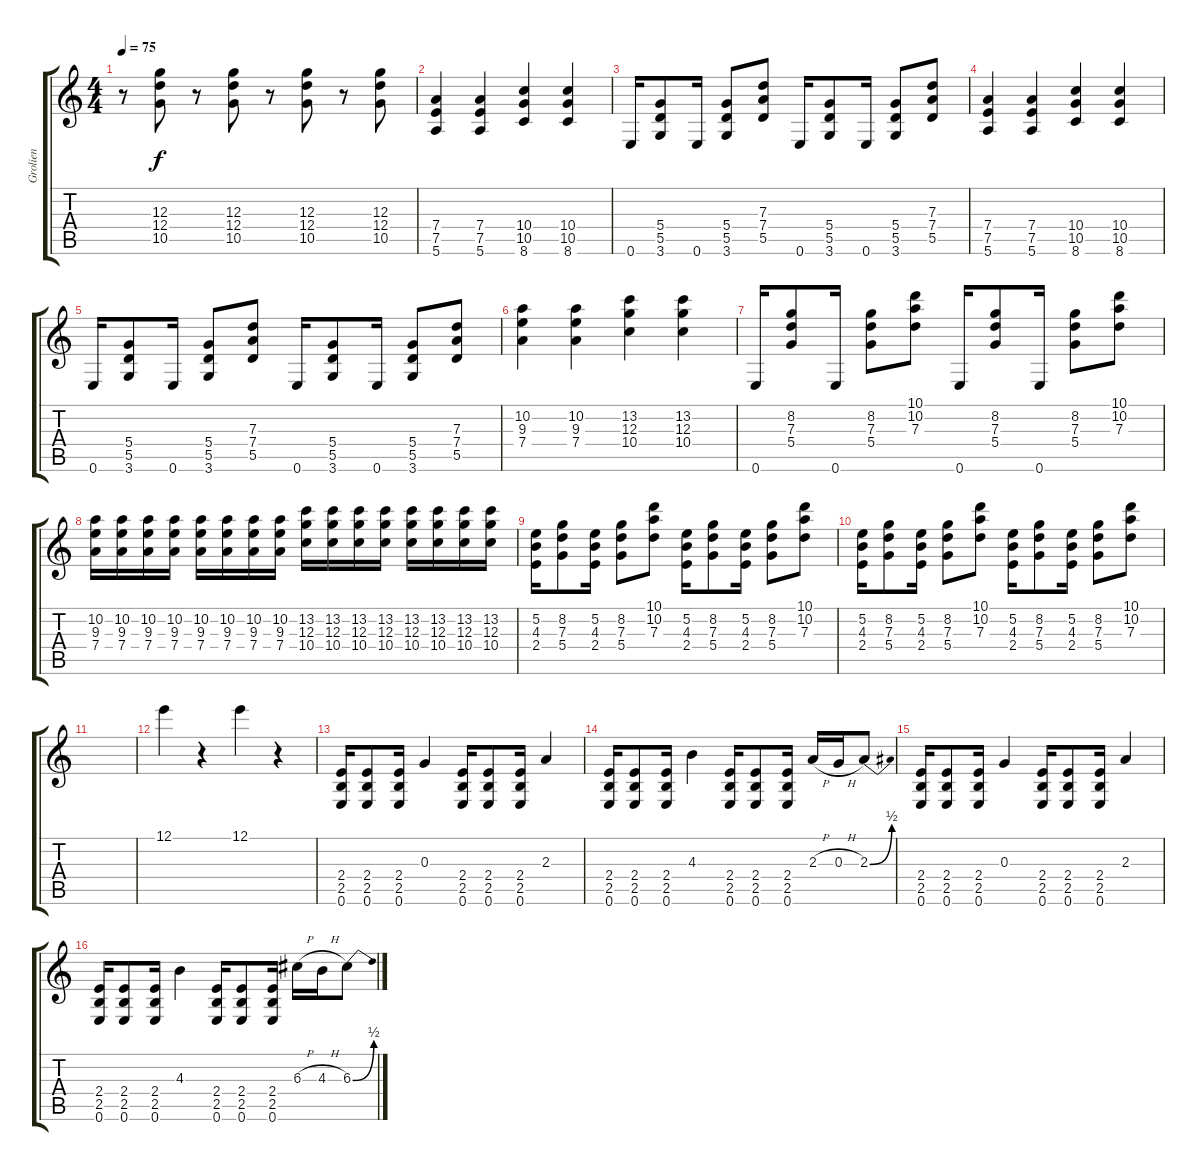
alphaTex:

\track ("Grolien" "Grolien") {instrument electricguitarclean}
\staff {score tabs}
\tuning (E4 B3 G3 D3 A2 E2) {hide}
\ts (4 4)
\tempo 75
\clef g2
\ks c
r.8{dy f instrument electricguitarclean} (12.3 12.4 10.5).8 r.8 (12.3 12.4 10.5).8 r.8 (12.3 12.4 10.5).8 r.8 (12.3 12.4 10.5).8 |
(7.4 7.5 5.6).4{volume 13 instrument distortionguitar} (7.4 7.5 5.6).4 (10.4 10.5 8.6).4 (10.4 10.5 8.6).4 |
0.6.16 (5.4 5.5 3.6).8 0.6.16 (5.4 5.5 3.6).8 (7.3 7.4 5.5).8 0.6.16 (5.4 5.5 3.6).8 0.6.16 (5.4 5.5 3.6).8 (7.3 7.4 5.5).8 |
(7.4 7.5 5.6).4 (7.4 7.5 5.6).4 (10.4 10.5 8.6).4 (10.4 10.5 8.6).4 |
0.6.16 (5.4 5.5 3.6).8 0.6.16 (5.4 5.5 3.6).8 (7.3 7.4 5.5).8 0.6.16 (5.4 5.5 3.6).8 0.6.16 (5.4 5.5 3.6).8 (7.3 7.4 5.5).8 |
(10.2 9.3 7.4).4{volume 13 instrument distortionguitar} (10.2 9.3 7.4).4 (13.2 12.3 10.4).4 (13.2 12.3 10.4).4 |
0.6.16 (8.2 7.3 5.4).8 0.6.16 (8.2 7.3 5.4).8 (10.1 10.2 7.3).8 0.6.16 (8.2 7.3 5.4).8 0.6.16 (8.2 7.3 5.4).8 (10.1 10.2 7.3).8 |
(10.2 9.3 7.4).16{volume 13 instrument distortionguitar} (10.2 9.3 7.4).16 (10.2 9.3 7.4).16 (10.2 9.3 7.4).16 (10.2 9.3 7.4).16 (10.2 9.3 7.4).16 (10.2 9.3 7.4).16 (10.2 9.3 7.4).16 (13.2 12.3 10.4).16 (13.2 12.3 10.4).16 (13.2 12.3 10.4).16 (13.2 12.3 10.4).16 (13.2 12.3 10.4).16 (13.2 12.3 10.4).16 (13.2 12.3 10.4).16 (13.2 12.3 10.4).16 |
(5.2 4.3 2.4).16 (8.2 7.3 5.4).8 (5.2 4.3 2.4).16 (8.2 7.3 5.4).8 (10.1 10.2 7.3).8 (5.2 4.3 2.4).16 (8.2 7.3 5.4).8 (5.2 4.3 2.4).16 (8.2 7.3 5.4).8 (10.1 10.2 7.3).8 |
(5.2 4.3 2.4).16 (8.2 7.3 5.4).8 (5.2 4.3 2.4).16 (8.2 7.3 5.4).8 (10.1 10.2 7.3).8 (5.2 4.3 2.4).16 (8.2 7.3 5.4).8 (5.2 4.3 2.4).16 (8.2 7.3 5.4).8 (10.1 10.2 7.3).8 |
|
12.1.4{volume 11 instrument distortionguitar} r.4 12.1.4 r.4 |
(2.4 2.5 0.6).16{volume 14 instrument distortionguitar} (2.4 2.5 0.6).8 (2.4 2.5 0.6).16 0.3.4 (2.4 2.5 0.6).16 (2.4 2.5 0.6).8 (2.4 2.5 0.6).16 2.3.4 |
(2.4 2.5 0.6).16 (2.4 2.5 0.6).8 (2.4 2.5 0.6).16 4.3.4 (2.4 2.5 0.6).16 (2.4 2.5 0.6).8 (2.4 2.5 0.6).16 2.3{h}.16 0.3{h}.16 2.3{be (bend 0 0 60 2)}.8 |
(2.4 2.5 0.6).16{volume 14 instrument distortionguitar} (2.4 2.5 0.6).8 (2.4 2.5 0.6).16 0.3.4 (2.4 2.5 0.6).16 (2.4 2.5 0.6).8 (2.4 2.5 0.6).16 2.3.4 |
(2.4 2.5 0.6).16 (2.4 2.5 0.6).8 (2.4 2.5 0.6).16 4.3.4 (2.4 2.5 0.6).16 (2.4 2.5 0.6).8 (2.4 2.5 0.6).16 6.3{h}.16 4.3{h}.16 6.3{be (bend 0 0 60 2)}.8
